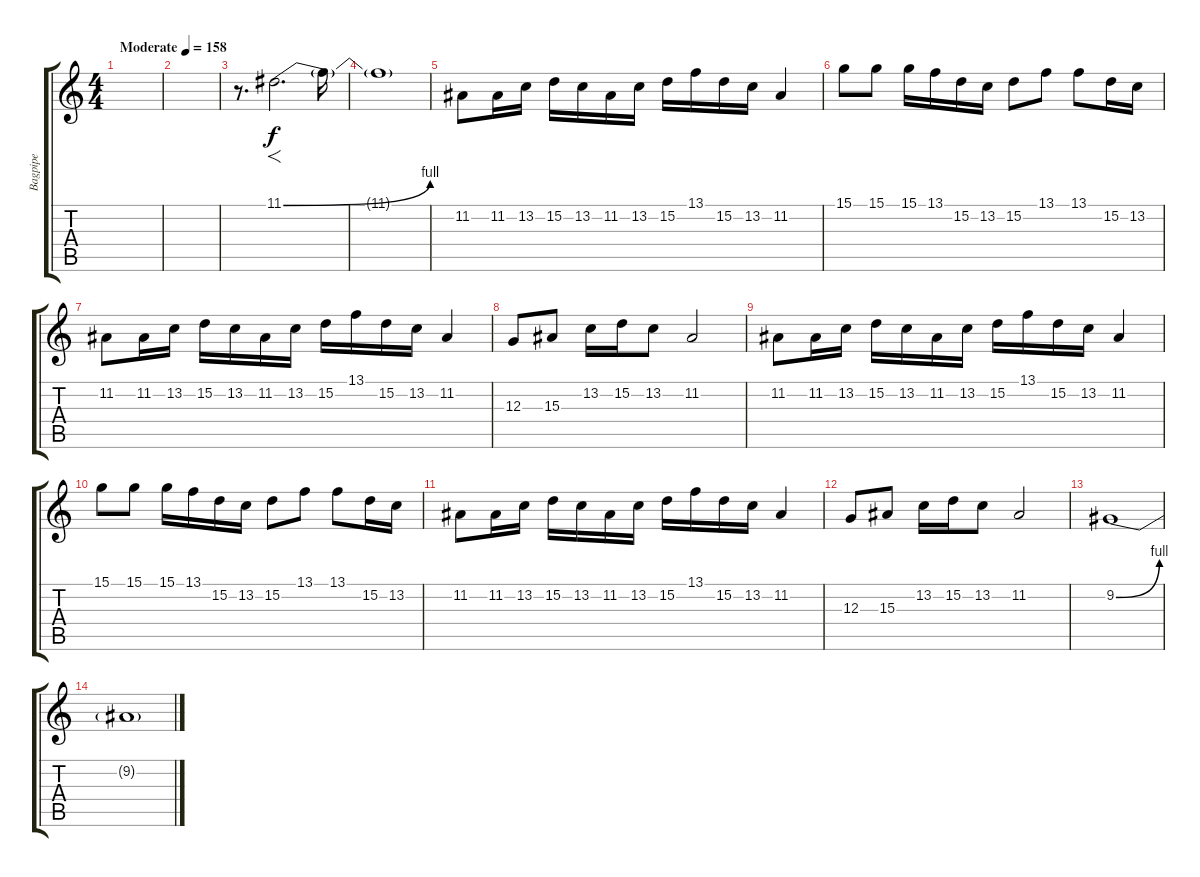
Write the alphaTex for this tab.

\track ("Bagpipe" "Bagpipe") {instrument altosax}
\staff {score tabs}
\tuning (E4 B3 G3 D3 A2 E2) {hide}
\ts (4 4)
\tempo (158 "Moderate")
\clef g2
\ks c
|
|
r.8{d} 11.1{be (bend 0 0 60 4)}.2{f d} 11.1{t}.16 |
11.1{t}.1 |
11.2.8 11.2.16 13.2.16 15.2.16 13.2.16 11.2.16 13.2.16 15.2.16 13.1.16 15.2.16 13.2.16 11.2.4 |
15.1.8 15.1.8 15.1.16 13.1.16 15.2.16 13.2.16 15.2.8 13.1.8 13.1.8 15.2.16 13.2.16 |
11.2.8 11.2.16 13.2.16 15.2.16 13.2.16 11.2.16 13.2.16 15.2.16 13.1.16 15.2.16 13.2.16 11.2.4 |
12.3.8 15.3.8 13.2.16 15.2.16 13.2.8 11.2.2 |
11.2.8 11.2.16 13.2.16 15.2.16 13.2.16 11.2.16 13.2.16 15.2.16 13.1.16 15.2.16 13.2.16 11.2.4 |
15.1.8 15.1.8 15.1.16 13.1.16 15.2.16 13.2.16 15.2.8 13.1.8 13.1.8 15.2.16 13.2.16 |
11.2.8 11.2.16 13.2.16 15.2.16 13.2.16 11.2.16 13.2.16 15.2.16 13.1.16 15.2.16 13.2.16 11.2.4 |
12.3.8 15.3.8 13.2.16 15.2.16 13.2.8 11.2.2 |
9.2{be (bend 0 0 60 4)}.1 |
9.2{t}.1{volume 6}
